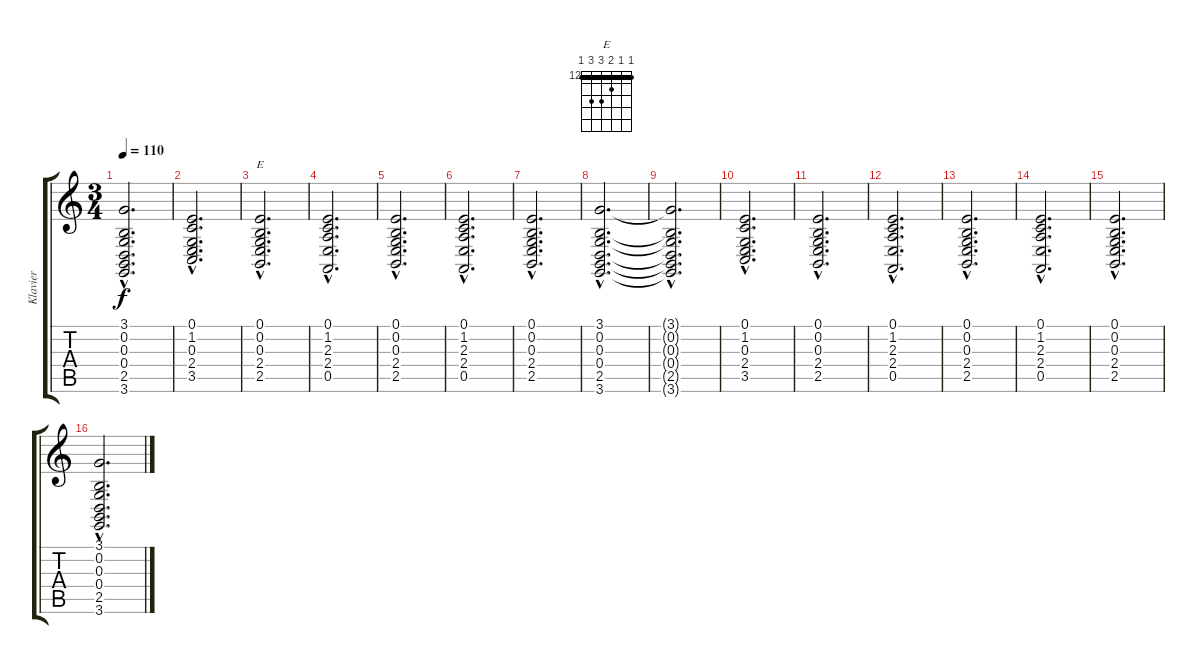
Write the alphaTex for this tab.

\track ("Klavier" "Klavier") {instrument electricgrandpiano}
\staff {score tabs}
\tuning (E4 B3 G3 D3 A2 E2) {hide}
\chord ("E" 12 12 13 14 14 12) {firstfret 12 barre 12}
\ts (3 4)
\tempo 110
\clef g2
\ks c
(3.1{hac t} 0.2{hac t} 0.3{hac t} 0.4{hac t} 2.5{hac t} 3.6{hac t}).2{d dy f} |
(0.1{hac} 1.2{hac} 0.3{hac} 2.4{hac} 3.5{hac}).2{d} |
(0.1{hac} 0.2{hac} 0.3{hac} 2.4{hac} 2.5{hac}).2{d ch "E"} |
(0.1{hac} 1.2{hac} 2.3{hac} 2.4{hac} 0.5{hac}).2{d} |
(0.1{hac} 0.2{hac} 0.3{hac} 2.4{hac} 2.5{hac}).2{d} |
(0.1{hac} 1.2{hac} 2.3{hac} 2.4{hac} 0.5{hac}).2{d} |
(0.1{hac} 0.2{hac} 0.3{hac} 2.4{hac} 2.5{hac}).2{d} |
(3.1{hac} 0.2{hac} 0.3{hac} 0.4{hac} 2.5{hac} 3.6{hac}).2{d} |
(3.1{hac t} 0.2{hac t} 0.3{hac t} 0.4{hac t} 2.5{hac t} 3.6{hac t}).2{d} |
(0.1{hac} 1.2{hac} 0.3{hac} 2.4{hac} 3.5{hac}).2{d} |
(0.1{hac} 0.2{hac} 0.3{hac} 2.4{hac} 2.5{hac}).2{d} |
(0.1{hac} 1.2{hac} 2.3{hac} 2.4{hac} 0.5{hac}).2{d} |
(0.1{hac} 0.2{hac} 0.3{hac} 2.4{hac} 2.5{hac}).2{d} |
(0.1{hac} 1.2{hac} 2.3{hac} 2.4{hac} 0.5{hac}).2{d} |
(0.1{hac} 0.2{hac} 0.3{hac} 2.4{hac} 2.5{hac}).2{d} |
(3.1{hac} 0.2{hac} 0.3{hac} 0.4{hac} 2.5{hac} 3.6{hac}).2{d}
